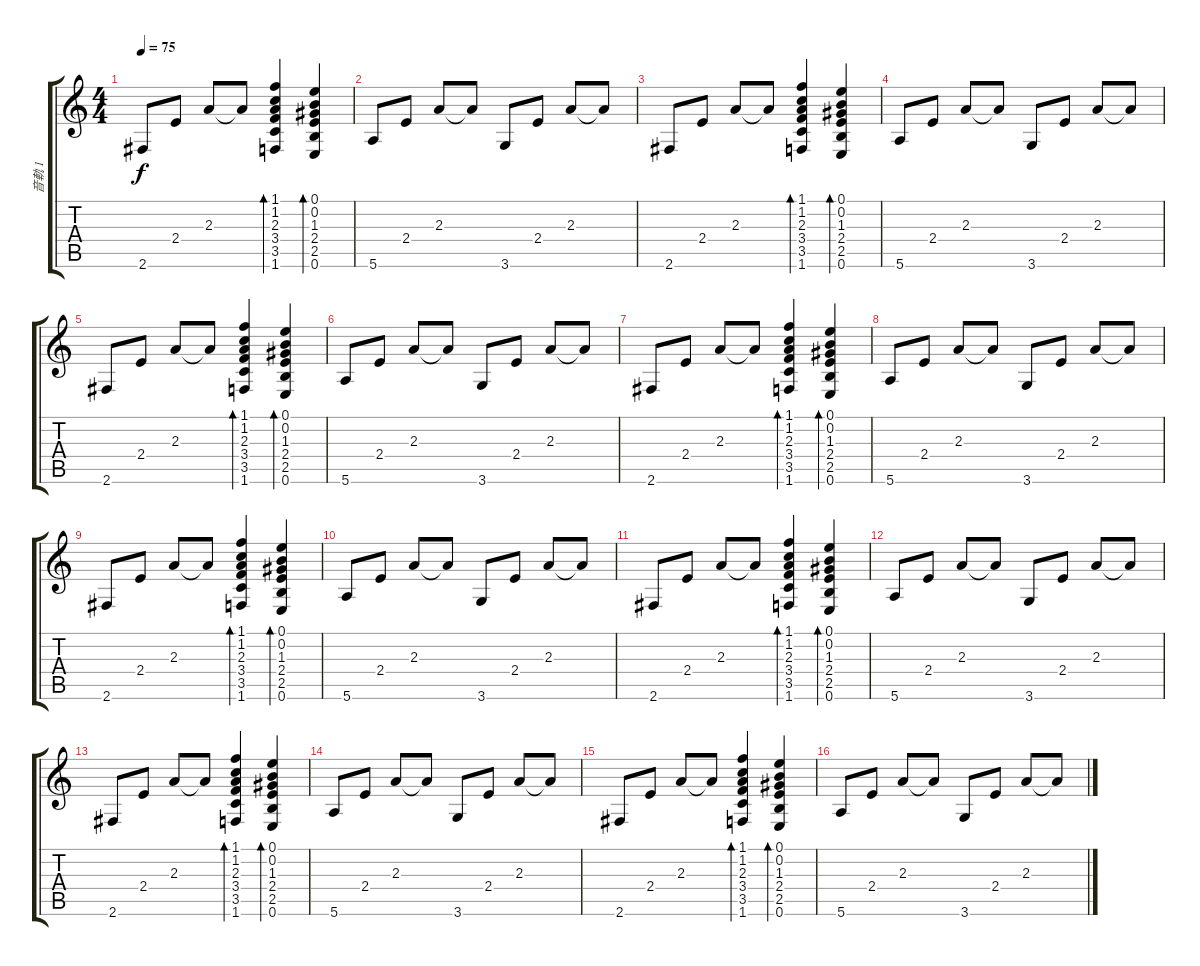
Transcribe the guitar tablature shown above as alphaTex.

\track ("音軌 1" "音軌 1") {instrument electricguitarjazz}
\staff {score tabs}
\tuning (E4 B3 G3 D3 A2 E2) {hide}
\ts (4 4)
\tempo 75
\clef g2
\ks c
2.6.8{dy f} 2.4.8 2.3.8 2.3{t}.8 (1.1 1.2 2.3 3.4 3.5 1.6).4{bd 60} (0.1 0.2 1.3 2.4 2.5 0.6).4{bd 60} |
5.6.8 2.4.8 2.3.8 2.3{t}.8 3.6.8 2.4.8 2.3.8 2.3{t}.8 |
2.6.8 2.4.8 2.3.8 2.3{t}.8 (1.1 1.2 2.3 3.4 3.5 1.6).4{bd 60} (0.1 0.2 1.3 2.4 2.5 0.6).4{bd 60} |
5.6.8 2.4.8 2.3.8 2.3{t}.8 3.6.8 2.4.8 2.3.8 2.3{t}.8 |
2.6.8 2.4.8 2.3.8 2.3{t}.8 (1.1 1.2 2.3 3.4 3.5 1.6).4{bd 60} (0.1 0.2 1.3 2.4 2.5 0.6).4{bd 60} |
5.6.8 2.4.8 2.3.8 2.3{t}.8 3.6.8 2.4.8 2.3.8 2.3{t}.8 |
2.6.8 2.4.8 2.3.8 2.3{t}.8 (1.1 1.2 2.3 3.4 3.5 1.6).4{bd 60} (0.1 0.2 1.3 2.4 2.5 0.6).4{bd 60} |
5.6.8 2.4.8 2.3.8 2.3{t}.8 3.6.8 2.4.8 2.3.8 2.3{t}.8 |
2.6.8 2.4.8 2.3.8 2.3{t}.8 (1.1 1.2 2.3 3.4 3.5 1.6).4{bd 60} (0.1 0.2 1.3 2.4 2.5 0.6).4{bd 60} |
5.6.8 2.4.8 2.3.8 2.3{t}.8 3.6.8 2.4.8 2.3.8 2.3{t}.8 |
2.6.8 2.4.8 2.3.8 2.3{t}.8 (1.1 1.2 2.3 3.4 3.5 1.6).4{bd 60} (0.1 0.2 1.3 2.4 2.5 0.6).4{bd 60} |
5.6.8 2.4.8 2.3.8 2.3{t}.8 3.6.8 2.4.8 2.3.8 2.3{t}.8 |
2.6.8 2.4.8 2.3.8 2.3{t}.8 (1.1 1.2 2.3 3.4 3.5 1.6).4{bd 60} (0.1 0.2 1.3 2.4 2.5 0.6).4{bd 60} |
5.6.8 2.4.8 2.3.8 2.3{t}.8 3.6.8 2.4.8 2.3.8 2.3{t}.8 |
2.6.8 2.4.8 2.3.8 2.3{t}.8 (1.1 1.2 2.3 3.4 3.5 1.6).4{bd 60} (0.1 0.2 1.3 2.4 2.5 0.6).4{bd 60} |
5.6.8 2.4.8 2.3.8 2.3{t}.8 3.6.8 2.4.8 2.3.8 2.3{t}.8
